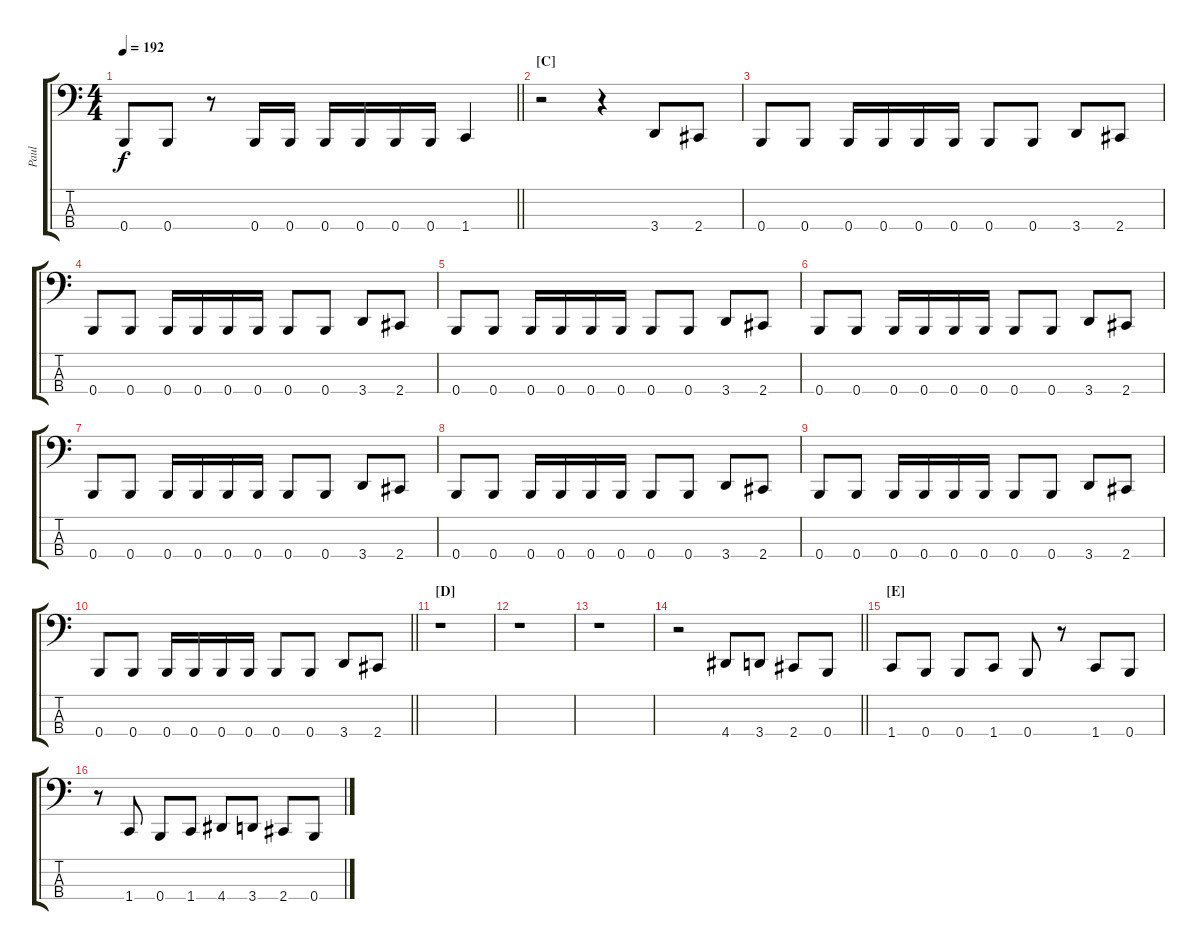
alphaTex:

\track ("Paul" "Paul") {instrument electricbasspick}
\staff {score tabs}
\tuning (E2 B1 Gb1 B0) {hide}
\ts (4 4)
\tempo 192
\clef f4
\barLineRight lightlight
\ks c
0.4.8{dy f} 0.4.8 r.8 0.4.16 0.4.16 0.4.16 0.4.16 0.4.16 0.4.16 1.4.4 |
\section ("" "[C]")
r.2 r.4 3.4.8 2.4.8 |
0.4.8 0.4.8 0.4.16 0.4.16 0.4.16 0.4.16 0.4.8 0.4.8 3.4.8 2.4.8 |
0.4.8 0.4.8 0.4.16 0.4.16 0.4.16 0.4.16 0.4.8 0.4.8 3.4.8 2.4.8 |
0.4.8 0.4.8 0.4.16 0.4.16 0.4.16 0.4.16 0.4.8 0.4.8 3.4.8 2.4.8 |
0.4.8 0.4.8 0.4.16 0.4.16 0.4.16 0.4.16 0.4.8 0.4.8 3.4.8 2.4.8 |
0.4.8 0.4.8 0.4.16 0.4.16 0.4.16 0.4.16 0.4.8 0.4.8 3.4.8 2.4.8 |
0.4.8 0.4.8 0.4.16 0.4.16 0.4.16 0.4.16 0.4.8 0.4.8 3.4.8 2.4.8 |
0.4.8 0.4.8 0.4.16 0.4.16 0.4.16 0.4.16 0.4.8 0.4.8 3.4.8 2.4.8 |
\barLineRight lightlight
0.4.8 0.4.8 0.4.16 0.4.16 0.4.16 0.4.16 0.4.8 0.4.8 3.4.8 2.4.8 |
\section ("" "[D]")
r.1 |
r.1 |
r.1 |
\barLineRight lightlight
r.2 4.4.8 3.4.8 2.4.8 0.4.8 |
\section ("" "[E]")
1.4.8 0.4.8 0.4.8 1.4.8 0.4.8 r.8 1.4.8 0.4.8 |
r.8 1.4.8 0.4.8 1.4.8 4.4.8 3.4.8 2.4.8 0.4.8
